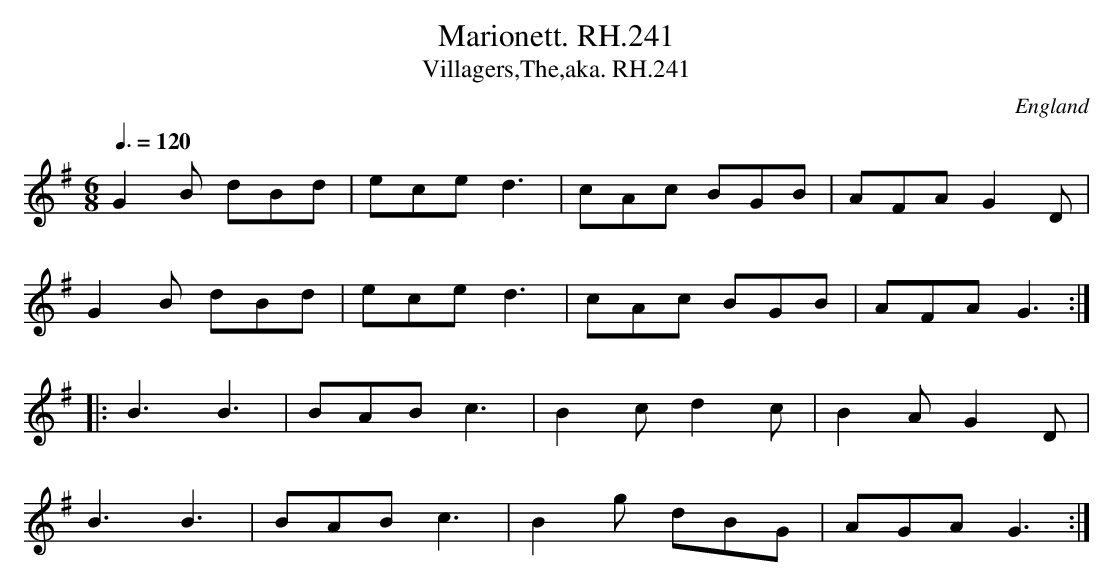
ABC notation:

X:1
T:Marionett. RH.241
T:Villagers,The,aka. RH.241
L:1/8
M:6/8
O:England
Q:3/8=120
K:G
G2B dBd|ece d3|cAc BGB|AFA G2D|!
G2B dBd|ece d3|cAc BGB|AFA G3:|!
|:B3 B3|BAB c3|B2c d2c|B2A G2D|!
B3 B3|BAB c3|B2g dBG|AGA G3:|
